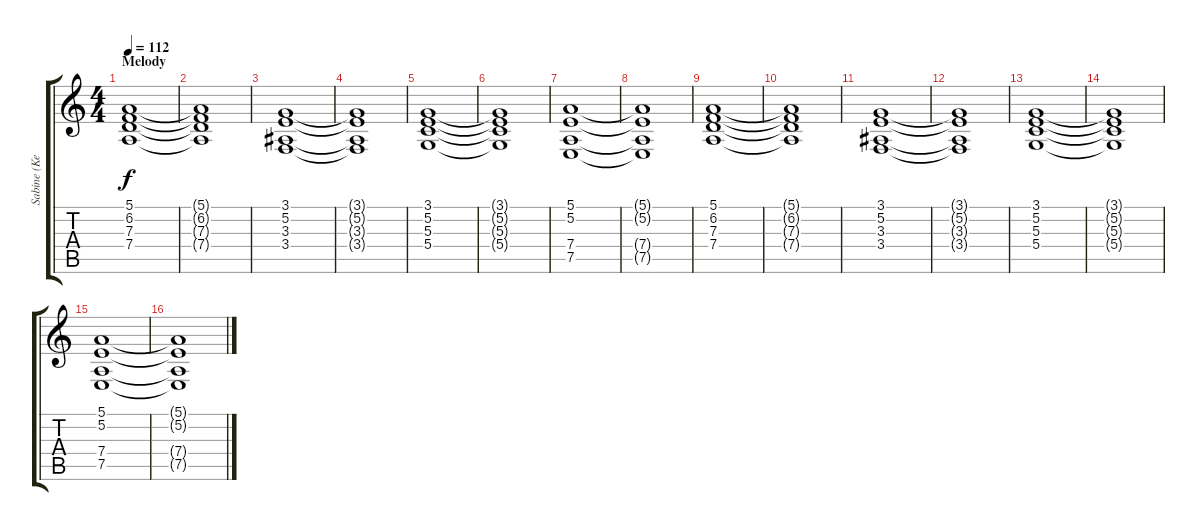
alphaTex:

\track ("Sabine (KeybMid)" "Sabine (Ke") {instrument stringensemble1}
\staff {score tabs}
\tuning (E4 B3 G3 D3 A2 E2) {hide}
\ts (4 4)
\section ("" "Melody")
\tempo 112
\clef g2
\ks c
(5.1 6.2 7.3 7.4).1{dy f} |
(5.1{t} 6.2{t} 7.3{t} 7.4{t}).1 |
(3.1 5.2 3.3 3.4).1 |
(3.1{t} 5.2{t} 3.3{t} 3.4{t}).1 |
(3.1 5.2 5.3 5.4).1 |
(3.1{t} 5.2{t} 5.3{t} 5.4{t}).1 |
(5.1 5.2 7.4 7.5).1 |
(5.1{t} 5.2{t} 7.4{t} 7.5{t}).1 |
(5.1 6.2 7.3 7.4).1 |
(5.1{t} 6.2{t} 7.3{t} 7.4{t}).1 |
(3.1 5.2 3.3 3.4).1 |
(3.1{t} 5.2{t} 3.3{t} 3.4{t}).1 |
(3.1 5.2 5.3 5.4).1 |
(3.1{t} 5.2{t} 5.3{t} 5.4{t}).1 |
(5.1 5.2 7.4 7.5).1 |
(5.1{t} 5.2{t} 7.4{t} 7.5{t}).1
